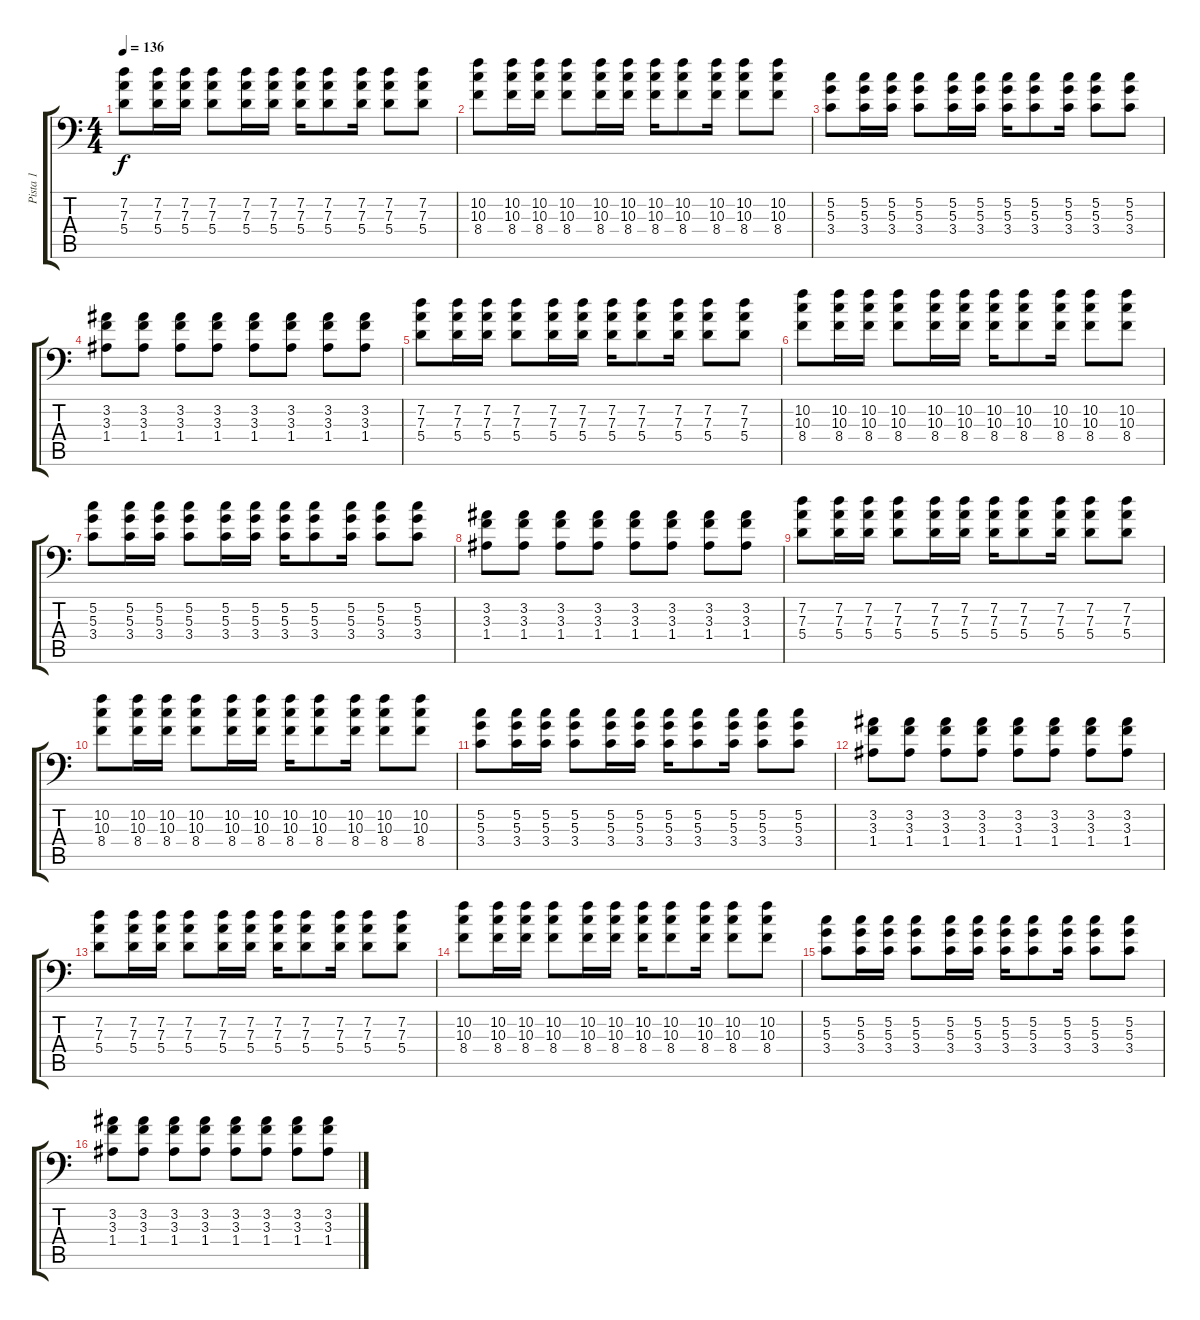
\track ("Pista 1" "Pista 1") {instrument distortionguitar}
\staff {score tabs}
\tuning (B3 G3 D3 A2 E2 A1) {hide}
\ts (4 4)
\tempo 136
\clef f4
\ks c
(7.2 7.3 5.4).8{dy f instrument acousticguitarnylon} (7.2 7.3 5.4).16 (7.2 7.3 5.4).16 (7.2 7.3 5.4).8 (7.2 7.3 5.4).16 (7.2 7.3 5.4).16 (7.2 7.3 5.4).16 (7.2 7.3 5.4).8 (7.2 7.3 5.4).16 (7.2 7.3 5.4).8 (7.2 7.3 5.4).8 |
(10.2 10.3 8.4).8 (10.2 10.3 8.4).16 (10.2 10.3 8.4).16 (10.2 10.3 8.4).8 (10.2 10.3 8.4).16 (10.2 10.3 8.4).16 (10.2 10.3 8.4).16 (10.2 10.3 8.4).8 (10.2 10.3 8.4).16 (10.2 10.3 8.4).8 (10.2 10.3 8.4).8 |
(5.2 5.3 3.4).8 (5.2 5.3 3.4).16 (5.2 5.3 3.4).16 (5.2 5.3 3.4).8 (5.2 5.3 3.4).16 (5.2 5.3 3.4).16 (5.2 5.3 3.4).16 (5.2 5.3 3.4).8 (5.2 5.3 3.4).16 (5.2 5.3 3.4).8 (5.2 5.3 3.4).8 |
(3.2 3.3 1.4).8 (3.2 3.3 1.4).8 (3.2 3.3 1.4).8 (3.2 3.3 1.4).8 (3.2 3.3 1.4).8 (3.2 3.3 1.4).8 (3.2 3.3 1.4).8 (3.2 3.3 1.4).8 |
(7.2 7.3 5.4).8{instrument acousticguitarnylon} (7.2 7.3 5.4).16 (7.2 7.3 5.4).16 (7.2 7.3 5.4).8 (7.2 7.3 5.4).16 (7.2 7.3 5.4).16 (7.2 7.3 5.4).16 (7.2 7.3 5.4).8 (7.2 7.3 5.4).16 (7.2 7.3 5.4).8 (7.2 7.3 5.4).8 |
(10.2 10.3 8.4).8 (10.2 10.3 8.4).16 (10.2 10.3 8.4).16 (10.2 10.3 8.4).8 (10.2 10.3 8.4).16 (10.2 10.3 8.4).16 (10.2 10.3 8.4).16 (10.2 10.3 8.4).8 (10.2 10.3 8.4).16 (10.2 10.3 8.4).8 (10.2 10.3 8.4).8 |
(5.2 5.3 3.4).8 (5.2 5.3 3.4).16 (5.2 5.3 3.4).16 (5.2 5.3 3.4).8 (5.2 5.3 3.4).16 (5.2 5.3 3.4).16 (5.2 5.3 3.4).16 (5.2 5.3 3.4).8 (5.2 5.3 3.4).16 (5.2 5.3 3.4).8 (5.2 5.3 3.4).8 |
(3.2 3.3 1.4).8 (3.2 3.3 1.4).8 (3.2 3.3 1.4).8 (3.2 3.3 1.4).8 (3.2 3.3 1.4).8 (3.2 3.3 1.4).8 (3.2 3.3 1.4).8 (3.2 3.3 1.4).8 |
(7.2 7.3 5.4).8{instrument acousticguitarnylon} (7.2 7.3 5.4).16 (7.2 7.3 5.4).16 (7.2 7.3 5.4).8 (7.2 7.3 5.4).16 (7.2 7.3 5.4).16 (7.2 7.3 5.4).16 (7.2 7.3 5.4).8 (7.2 7.3 5.4).16 (7.2 7.3 5.4).8 (7.2 7.3 5.4).8 |
(10.2 10.3 8.4).8 (10.2 10.3 8.4).16 (10.2 10.3 8.4).16 (10.2 10.3 8.4).8 (10.2 10.3 8.4).16 (10.2 10.3 8.4).16 (10.2 10.3 8.4).16 (10.2 10.3 8.4).8 (10.2 10.3 8.4).16 (10.2 10.3 8.4).8 (10.2 10.3 8.4).8 |
(5.2 5.3 3.4).8 (5.2 5.3 3.4).16 (5.2 5.3 3.4).16 (5.2 5.3 3.4).8 (5.2 5.3 3.4).16 (5.2 5.3 3.4).16 (5.2 5.3 3.4).16 (5.2 5.3 3.4).8 (5.2 5.3 3.4).16 (5.2 5.3 3.4).8 (5.2 5.3 3.4).8 |
(3.2 3.3 1.4).8 (3.2 3.3 1.4).8 (3.2 3.3 1.4).8 (3.2 3.3 1.4).8 (3.2 3.3 1.4).8 (3.2 3.3 1.4).8 (3.2 3.3 1.4).8 (3.2 3.3 1.4).8 |
(7.2 7.3 5.4).8{instrument acousticguitarnylon} (7.2 7.3 5.4).16 (7.2 7.3 5.4).16 (7.2 7.3 5.4).8 (7.2 7.3 5.4).16 (7.2 7.3 5.4).16 (7.2 7.3 5.4).16 (7.2 7.3 5.4).8 (7.2 7.3 5.4).16 (7.2 7.3 5.4).8 (7.2 7.3 5.4).8 |
(10.2 10.3 8.4).8 (10.2 10.3 8.4).16 (10.2 10.3 8.4).16 (10.2 10.3 8.4).8 (10.2 10.3 8.4).16 (10.2 10.3 8.4).16 (10.2 10.3 8.4).16 (10.2 10.3 8.4).8 (10.2 10.3 8.4).16 (10.2 10.3 8.4).8 (10.2 10.3 8.4).8 |
(5.2 5.3 3.4).8 (5.2 5.3 3.4).16 (5.2 5.3 3.4).16 (5.2 5.3 3.4).8 (5.2 5.3 3.4).16 (5.2 5.3 3.4).16 (5.2 5.3 3.4).16 (5.2 5.3 3.4).8 (5.2 5.3 3.4).16 (5.2 5.3 3.4).8 (5.2 5.3 3.4).8 |
(3.2 3.3 1.4).8 (3.2 3.3 1.4).8 (3.2 3.3 1.4).8 (3.2 3.3 1.4).8 (3.2 3.3 1.4).8 (3.2 3.3 1.4).8 (3.2 3.3 1.4).8 (3.2 3.3 1.4).8
